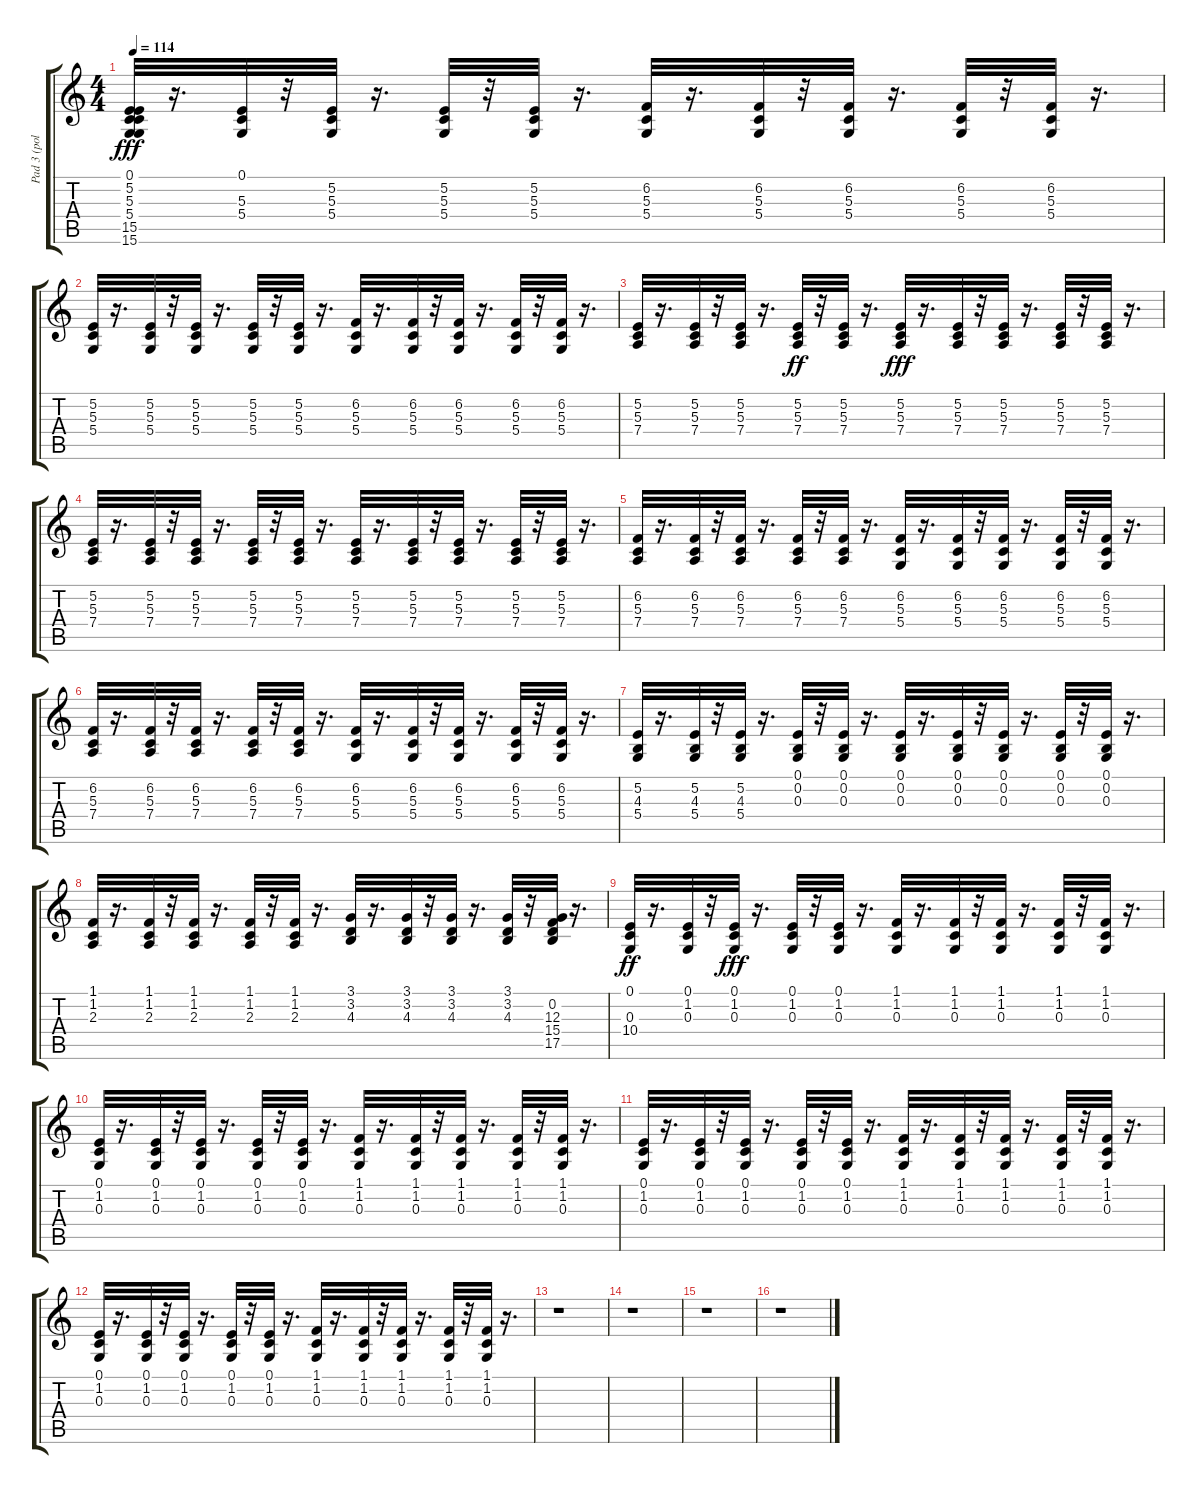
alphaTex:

\track ("Pad 3 (polysynth)" "Pad 3 (pol") {instrument pad3polysynth}
\staff {score tabs}
\tuning (E4 B3 G3 D3 A2 E2) {hide}
\ts (4 4)
\tempo 114
\clef g2
\ks c
(0.1 5.2 5.3 5.4 15.5 15.6).32{dy fff} r.16{d} (0.1 5.3 5.4).32 r.32 (5.2 5.3 5.4).32 r.16{d} (5.2 5.3 5.4).32 r.32 (5.2 5.3 5.4).32 r.16{d} (6.2 5.3 5.4).32 r.16{d} (6.2 5.3 5.4).32 r.32 (6.2 5.3 5.4).32 r.16{d} (6.2 5.3 5.4).32 r.32 (6.2 5.3 5.4).32 r.16{d} |
(5.2 5.3 5.4).32 r.16{d} (5.2 5.3 5.4).32 r.32 (5.2 5.3 5.4).32 r.16{d} (5.2 5.3 5.4).32 r.32 (5.2 5.3 5.4).32 r.16{d} (6.2 5.3 5.4).32 r.16{d} (6.2 5.3 5.4).32 r.32 (6.2 5.3 5.4).32 r.16{d} (6.2 5.3 5.4).32 r.32 (6.2 5.3 5.4).32 r.16{d} |
(5.2 5.3 7.4).32 r.16{d} (5.2 5.3 7.4).32 r.32 (5.2 5.3 7.4).32 r.16{d} (5.2 5.3 7.4).32{dy ff} r.32 (5.2 5.3 7.4).32 r.16{d} (5.2 5.3 7.4).32{dy fff} r.16{d} (5.2 5.3 7.4).32 r.32 (5.2 5.3 7.4).32 r.16{d} (5.2 5.3 7.4).32 r.32 (5.2 5.3 7.4).32 r.16{d} |
(5.2 5.3 7.4).32 r.16{d} (5.2 5.3 7.4).32 r.32 (5.2 5.3 7.4).32 r.16{d} (5.2 5.3 7.4).32 r.32 (5.2 5.3 7.4).32 r.16{d} (5.2 5.3 7.4).32 r.16{d} (5.2 5.3 7.4).32 r.32 (5.2 5.3 7.4).32 r.16{d} (5.2 5.3 7.4).32 r.32 (5.2 5.3 7.4).32 r.16{d} |
(6.2 5.3 7.4).32 r.16{d} (6.2 5.3 7.4).32 r.32 (6.2 5.3 7.4).32 r.16{d} (6.2 5.3 7.4).32 r.32 (6.2 5.3 7.4).32 r.16{d} (6.2 5.3 5.4).32 r.16{d} (6.2 5.3 5.4).32 r.32 (6.2 5.3 5.4).32 r.16{d} (6.2 5.3 5.4).32 r.32 (6.2 5.3 5.4).32 r.16{d} |
(6.2 5.3 7.4).32 r.16{d} (6.2 5.3 7.4).32 r.32 (6.2 5.3 7.4).32 r.16{d} (6.2 5.3 7.4).32 r.32 (6.2 5.3 7.4).32 r.16{d} (6.2 5.3 5.4).32 r.16{d} (6.2 5.3 5.4).32 r.32 (6.2 5.3 5.4).32 r.16{d} (6.2 5.3 5.4).32 r.32 (6.2 5.3 5.4).32 r.16{d} |
(5.2 4.3 5.4).32 r.16{d} (5.2 4.3 5.4).32 r.32 (5.2 4.3 5.4).32 r.16{d} (0.1 0.2 0.3).32 r.32 (0.1 0.2 0.3).32 r.16{d} (0.1 0.2 0.3).32 r.16{d} (0.1 0.2 0.3).32 r.32 (0.1 0.2 0.3).32 r.16{d} (0.1 0.2 0.3).32 r.32 (0.1 0.2 0.3).32 r.16{d} |
(1.1 1.2 2.3).32 r.16{d} (1.1 1.2 2.3).32 r.32 (1.1 1.2 2.3).32 r.16{d} (1.1 1.2 2.3).32 r.32 (1.1 1.2 2.3).32 r.16{d} (3.1 3.2 4.3).32 r.16{d} (3.1 3.2 4.3).32 r.32 (3.1 3.2 4.3).32 r.16{d} (3.1 3.2 4.3).32 r.32 (0.2 12.3 15.4 17.5).32 r.16{d} |
(0.1 0.3 10.4).32{dy ff} r.16{d} (0.1 1.2 0.3).32 r.32 (0.1 1.2 0.3).32{dy fff} r.16{d} (0.1 1.2 0.3).32 r.32 (0.1 1.2 0.3).32 r.16{d} (1.1 1.2 0.3).32 r.16{d} (1.1 1.2 0.3).32 r.32 (1.1 1.2 0.3).32 r.16{d} (1.1 1.2 0.3).32 r.32 (1.1 1.2 0.3).32 r.16{d} |
(0.1 1.2 0.3).32 r.16{d} (0.1 1.2 0.3).32 r.32 (0.1 1.2 0.3).32 r.16{d} (0.1 1.2 0.3).32 r.32 (0.1 1.2 0.3).32 r.16{d} (1.1 1.2 0.3).32 r.16{d} (1.1 1.2 0.3).32 r.32 (1.1 1.2 0.3).32 r.16{d} (1.1 1.2 0.3).32 r.32 (1.1 1.2 0.3).32 r.16{d} |
(0.1 1.2 0.3).32 r.16{d} (0.1 1.2 0.3).32 r.32 (0.1 1.2 0.3).32 r.16{d} (0.1 1.2 0.3).32 r.32 (0.1 1.2 0.3).32 r.16{d} (1.1 1.2 0.3).32 r.16{d} (1.1 1.2 0.3).32 r.32 (1.1 1.2 0.3).32 r.16{d} (1.1 1.2 0.3).32 r.32 (1.1 1.2 0.3).32 r.16{d} |
(0.1 1.2 0.3).32 r.16{d} (0.1 1.2 0.3).32 r.32 (0.1 1.2 0.3).32 r.16{d} (0.1 1.2 0.3).32 r.32 (0.1 1.2 0.3).32 r.16{d} (1.1 1.2 0.3).32 r.16{d} (1.1 1.2 0.3).32 r.32 (1.1 1.2 0.3).32 r.16{d} (1.1 1.2 0.3).32 r.32 (1.1 1.2 0.3).32 r.16{d} |
r.1 |
r.1 |
r.1 |
r.1
